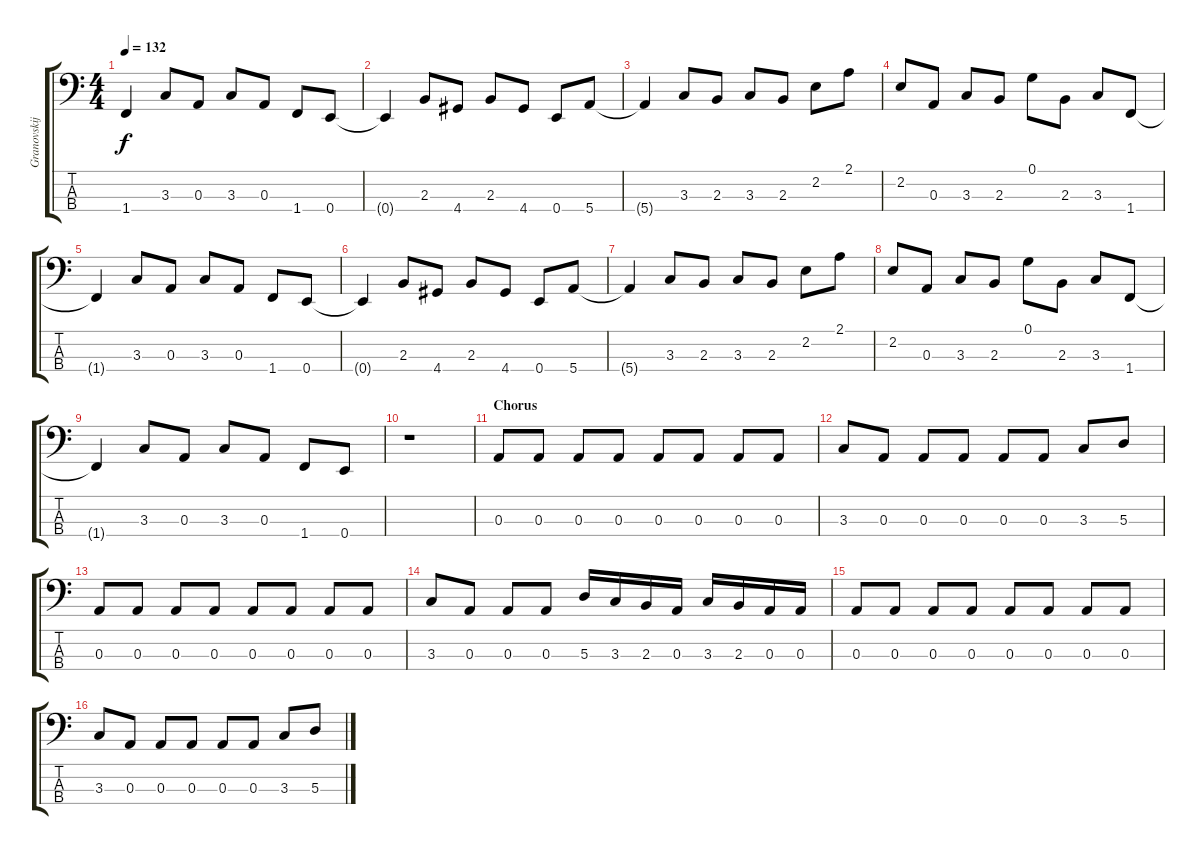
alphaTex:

\track ("Granovskij" "Granovskij") {instrument electricbassfinger}
\staff {score tabs}
\tuning (G2 D2 A1 E1) {hide}
\ts (4 4)
\tempo 132
\clef f4
\ks c
1.4{t}.4{dy f} 3.3.8 0.3.8 3.3.8 0.3.8 1.4.8 0.4.8 |
0.4{t}.4 2.3.8 4.4.8 2.3.8 4.4.8 0.4.8 5.4.8 |
5.4{t}.4 3.3.8 2.3.8 3.3.8 2.3.8 2.2.8 2.1.8 |
2.2.8 0.3.8 3.3.8 2.3.8 0.1.8 2.3.8 3.3.8 1.4.8 |
1.4{t}.4 3.3.8 0.3.8 3.3.8 0.3.8 1.4.8 0.4.8 |
0.4{t}.4 2.3.8 4.4.8 2.3.8 4.4.8 0.4.8 5.4.8 |
5.4{t}.4 3.3.8 2.3.8 3.3.8 2.3.8 2.2.8 2.1.8 |
2.2.8 0.3.8 3.3.8 2.3.8 0.1.8 2.3.8 3.3.8 1.4.8 |
1.4{t}.4 3.3.8 0.3.8 3.3.8 0.3.8 1.4.8 0.4.8 |
r.1 |
\section ("" "Chorus")
0.3.8 0.3.8 0.3.8 0.3.8 0.3.8 0.3.8 0.3.8 0.3.8 |
3.3.8 0.3.8 0.3.8 0.3.8 0.3.8 0.3.8 3.3.8 5.3.8 |
0.3.8 0.3.8 0.3.8 0.3.8 0.3.8 0.3.8 0.3.8 0.3.8 |
3.3.8 0.3.8 0.3.8 0.3.8 5.3.16 3.3.16 2.3.16 0.3.16 3.3.16 2.3.16 0.3.16 0.3.16 |
0.3.8 0.3.8 0.3.8 0.3.8 0.3.8 0.3.8 0.3.8 0.3.8 |
3.3.8 0.3.8 0.3.8 0.3.8 0.3.8 0.3.8 3.3.8 5.3.8
